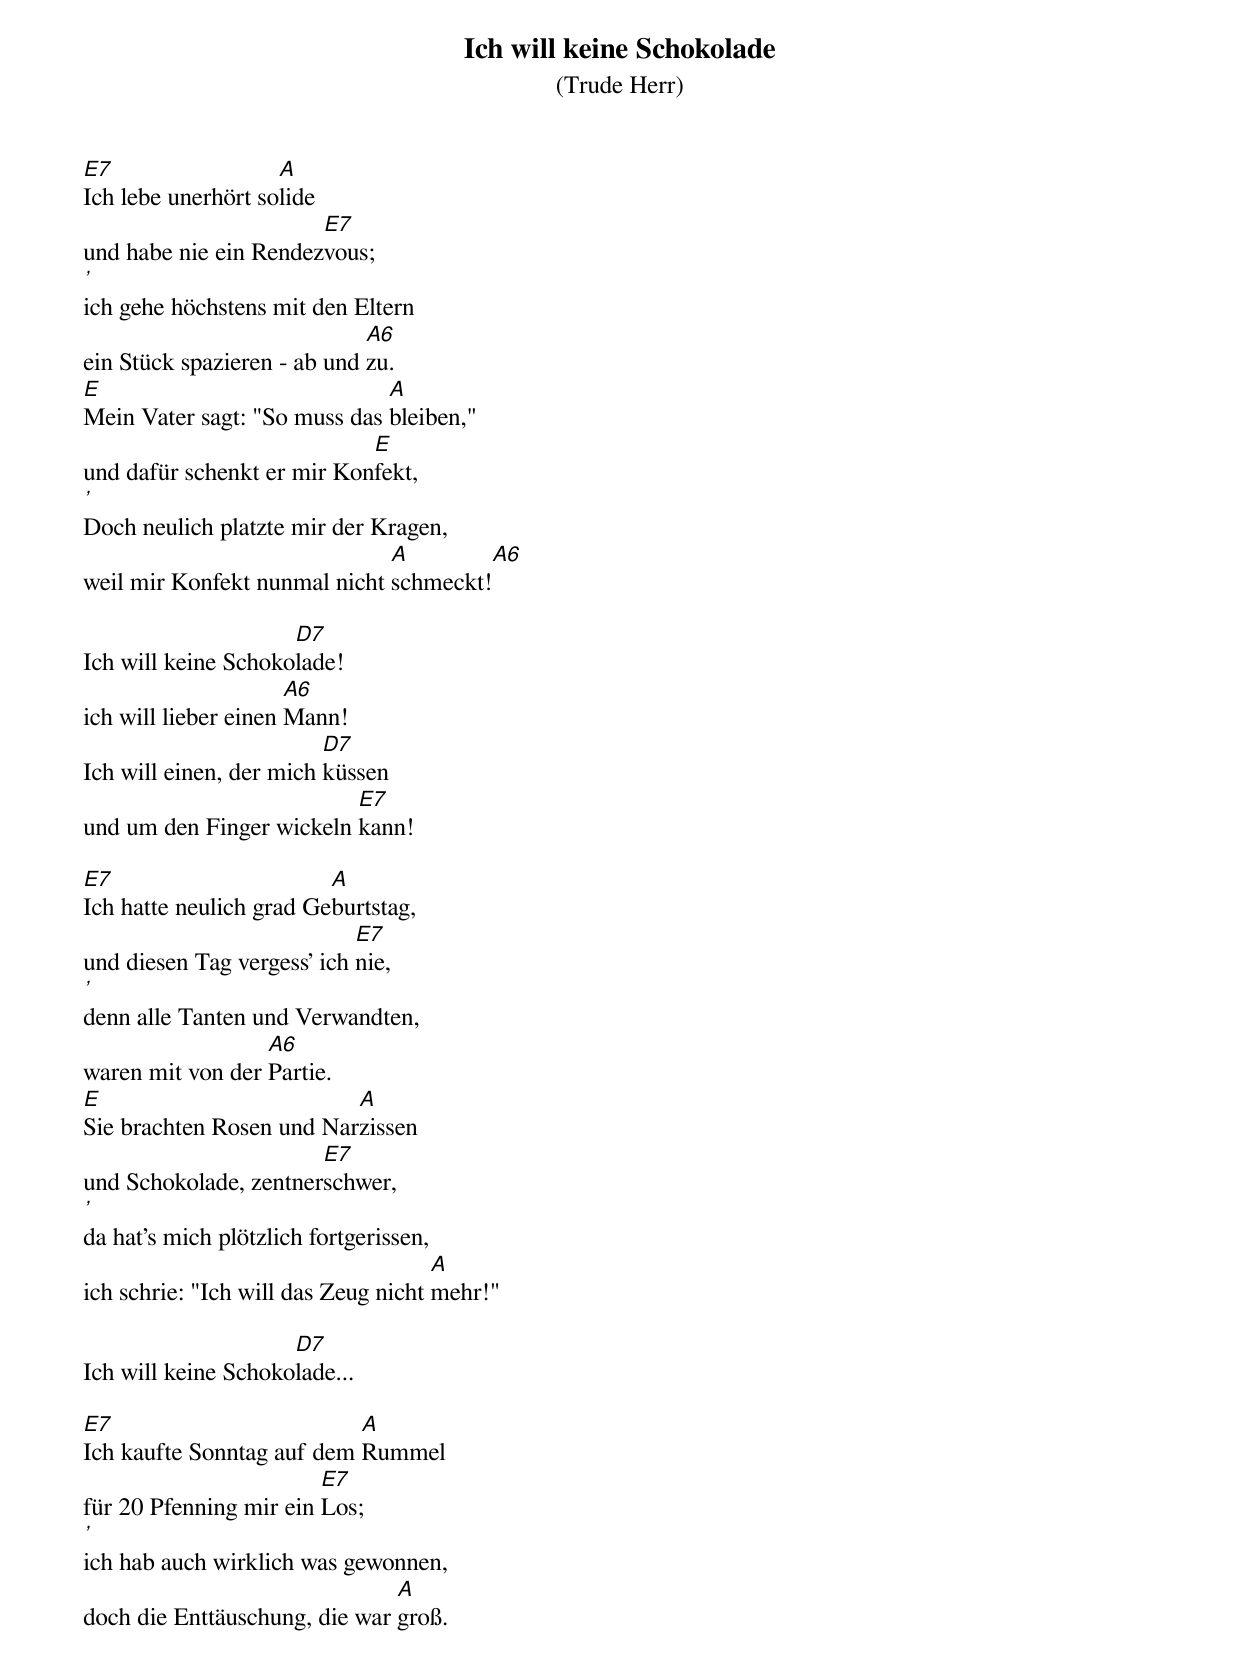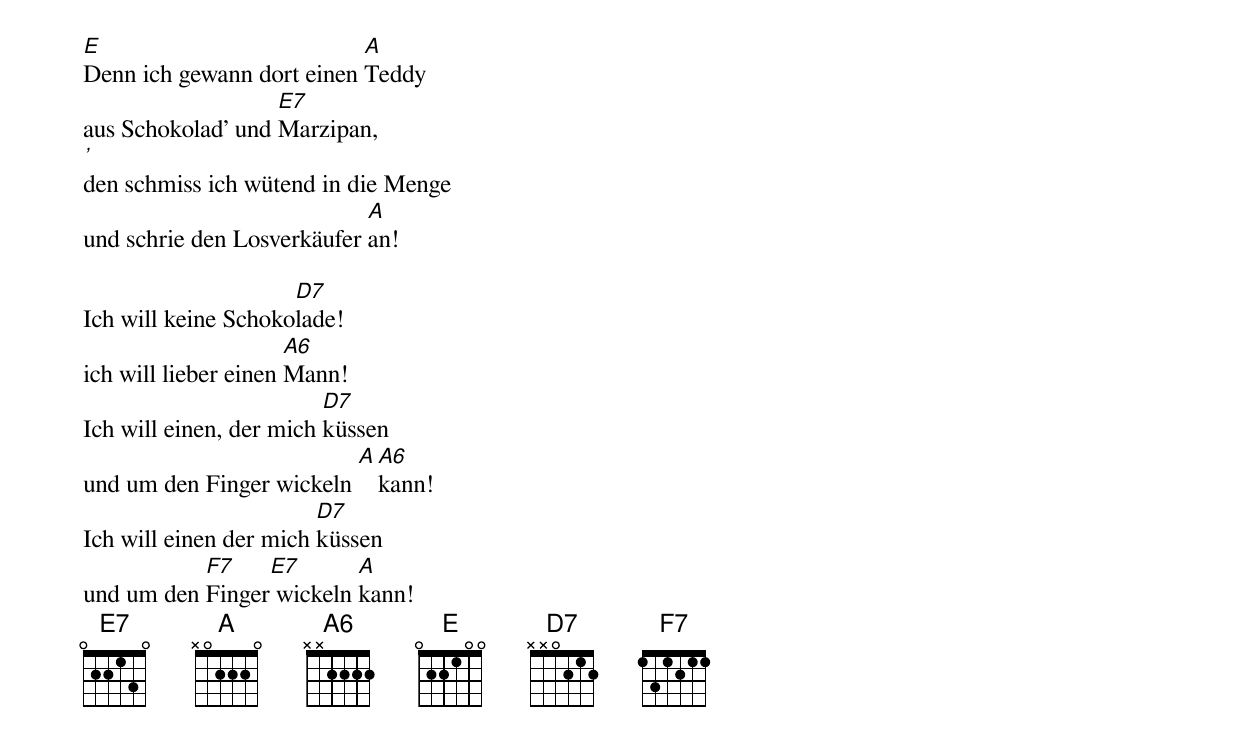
{t:Ich will keine Schokolade}
{st:(Trude Herr)}

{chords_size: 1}
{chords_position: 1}
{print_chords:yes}
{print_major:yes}
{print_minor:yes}
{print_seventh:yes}
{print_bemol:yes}
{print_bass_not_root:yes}
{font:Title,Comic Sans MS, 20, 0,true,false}
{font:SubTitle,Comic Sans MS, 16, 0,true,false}
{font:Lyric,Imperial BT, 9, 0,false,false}
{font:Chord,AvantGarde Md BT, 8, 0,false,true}
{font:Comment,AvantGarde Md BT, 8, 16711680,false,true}
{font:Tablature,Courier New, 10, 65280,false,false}
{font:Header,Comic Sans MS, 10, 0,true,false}
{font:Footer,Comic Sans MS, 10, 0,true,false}
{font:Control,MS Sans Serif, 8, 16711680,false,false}
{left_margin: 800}
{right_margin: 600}
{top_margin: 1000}
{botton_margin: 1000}
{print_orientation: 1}




[E7]Ich lebe unerhört so[A]lide
und habe nie ein Rendez[E7]vous;
[' ]ich gehe höchstens mit den Eltern
ein Stück spazieren - ab und [A6]zu.
[E]Mein Vater sagt: "So muss das [A]bleiben,"
und dafür schenkt er mir Kon[E]fekt,
[' ]Doch neulich platzte mir der Kragen,
weil mir Konfekt nunmal nicht [A]schmeckt![A6]

Ich will keine Schoko[D7]lade!
ich will lieber einen [A6]Mann!
Ich will einen, der mich [D7]küssen
und um den Finger wickeln [E7]kann!

[E7]Ich hatte neulich grad Ge[A]burtstag,
und diesen Tag vergess' ich [E7]nie,
[' ]denn alle Tanten und Verwandten,
waren mit von der [A6]Partie.
[E]Sie brachten Rosen und Nar[A]zissen
und Schokolade, zentner[E7]schwer,
[' ]da hat's mich plötzlich fortgerissen,
ich schrie: "Ich will das Zeug nicht [A]mehr!"

Ich will keine Schoko[D7]lade...

[E7]Ich kaufte Sonntag auf dem [A]Rummel
für 20 Pfenning mir ein [E7]Los;
[' ]ich hab auch wirklich was gewonnen,
doch die Enttäuschung, die war [A]groß.
{new_page}
[E]Denn ich gewann dort einen [A]Teddy
aus Schokolad' und [E7]Marzipan,
[' ]den schmiss ich wütend in die Menge
und schrie den Losverkäufer [A]an!

Ich will keine Schoko[D7]lade!
ich will lieber einen [A6]Mann!
Ich will einen, der mich [D7]küssen
und um den Finger wickeln [A][A6]kann!
Ich will einen der mich [D7]küssen
und um den [F7]Finger[E7] wickeln [A]kann!
